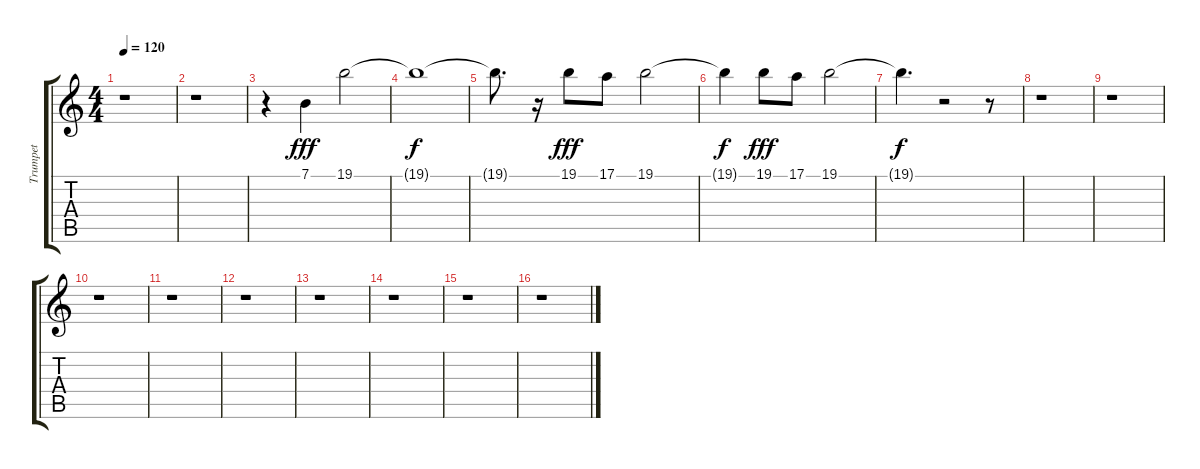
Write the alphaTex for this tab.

\track ("Trumpet" "Trumpet") {instrument trumpet}
\staff {score tabs}
\tuning (E4 B3 G3 D3 A2 E2) {hide}
\ts (4 4)
\tempo 120
\clef g2
\ks c
r.1{dy fff} |
r.1 |
r.4 7.1.4 19.1.2 |
19.1{t}.1{dy f} |
19.1{t}.8{d} r.16 19.1.8{dy fff} 17.1.8 19.1.2 |
19.1{t}.4{dy f} 19.1.8{dy fff} 17.1.8 19.1.2 |
19.1{t}.4{d dy f} r.2 r.8 |
r.1 |
r.1 |
r.1 |
r.1 |
r.1 |
r.1 |
r.1 |
r.1 |
r.1
